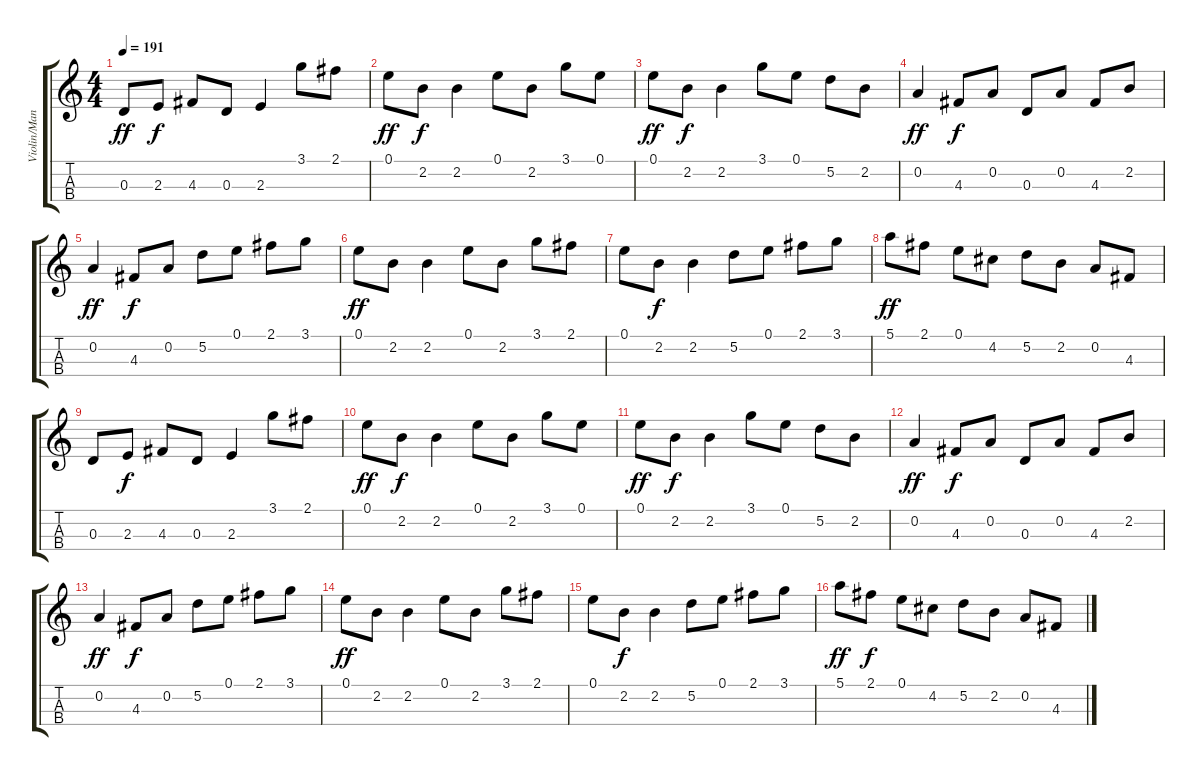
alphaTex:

\track ("Violin/Mandolin" "Violin/Man") {instrument flute}
\staff {score tabs}
\tuning (E5 A4 D4 G3) {hide}
\ts (4 4)
\tempo 191
\clef g2
\ks c
0.3.8{dy ff} 2.3.8{dy f} 4.3.8 0.3.8 2.3.4 3.1.8 2.1.8 |
0.1.8{dy ff} 2.2.8{dy f} 2.2.4 0.1.8 2.2.8 3.1.8 0.1.8 |
0.1.8{dy ff} 2.2.8{dy f} 2.2.4 3.1.8 0.1.8 5.2.8 2.2.8 |
0.2.4{dy ff} 4.3.8{dy f} 0.2.8 0.3.8 0.2.8 4.3.8 2.2.8 |
0.2.4{dy ff} 4.3.8{dy f} 0.2.8 5.2.8 0.1.8 2.1.8 3.1.8 |
0.1.8{dy ff} 2.2.8 2.2.4 0.1.8 2.2.8 3.1.8 2.1.8 |
0.1.8 2.2.8{dy f} 2.2.4 5.2.8 0.1.8 2.1.8 3.1.8 |
5.1.8{dy ff} 2.1.8 0.1.8 4.2.8 5.2.8 2.2.8 0.2.8 4.3.8 |
0.3.8 2.3.8{dy f} 4.3.8 0.3.8 2.3.4 3.1.8 2.1.8 |
0.1.8{dy ff} 2.2.8{dy f} 2.2.4 0.1.8 2.2.8 3.1.8 0.1.8 |
0.1.8{dy ff} 2.2.8{dy f} 2.2.4 3.1.8 0.1.8 5.2.8 2.2.8 |
0.2.4{dy ff} 4.3.8{dy f} 0.2.8 0.3.8 0.2.8 4.3.8 2.2.8 |
0.2.4{dy ff} 4.3.8{dy f} 0.2.8 5.2.8 0.1.8 2.1.8 3.1.8 |
0.1.8{dy ff} 2.2.8 2.2.4 0.1.8 2.2.8 3.1.8 2.1.8 |
0.1.8 2.2.8{dy f} 2.2.4 5.2.8 0.1.8 2.1.8 3.1.8 |
5.1.8{dy ff} 2.1.8{dy f} 0.1.8 4.2.8 5.2.8 2.2.8 0.2.8 4.3.8
